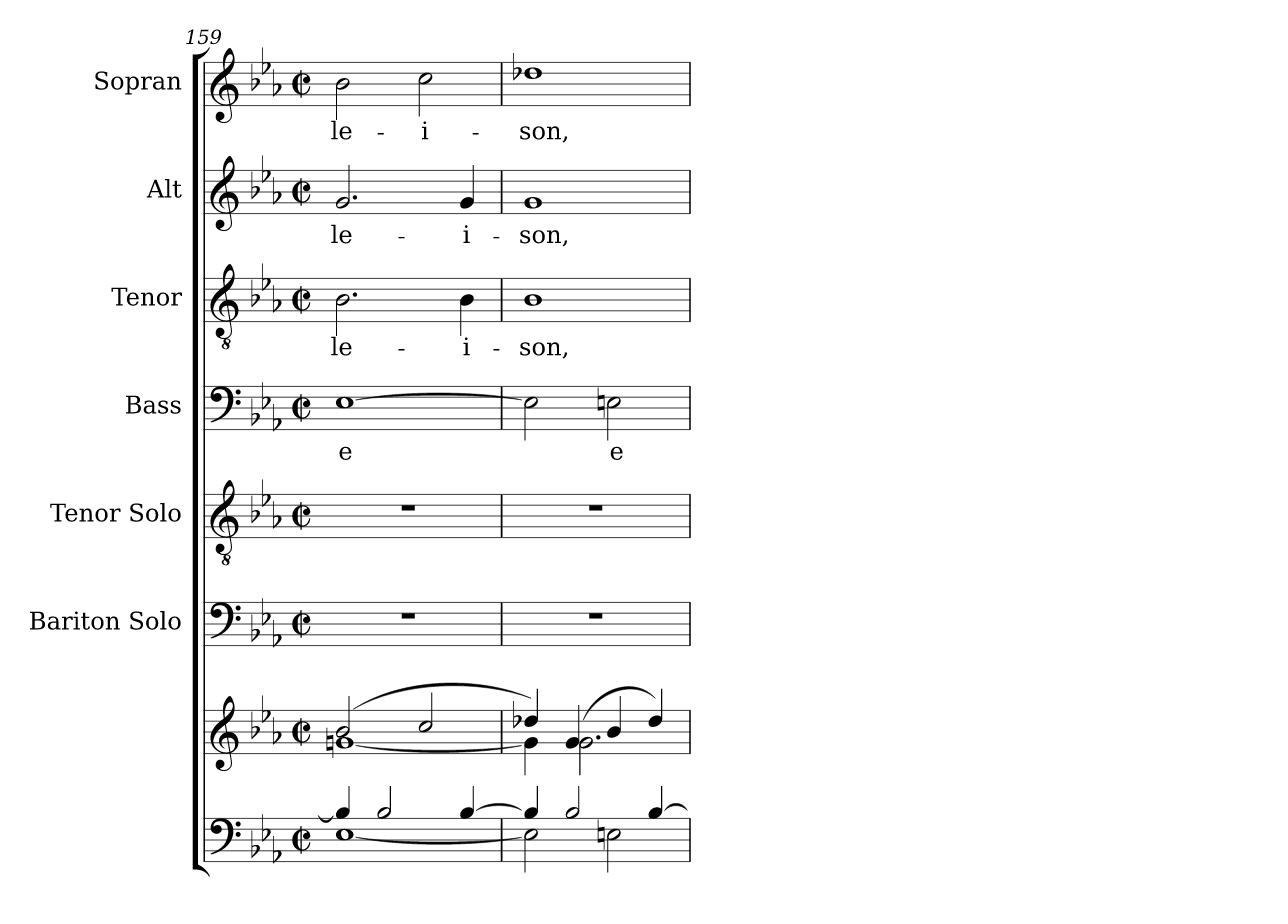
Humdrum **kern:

**kern	**kern	**kern	**kern	**kern	**text	**kern	**text	**kern	**text	**kern	**text
*part7	*part7	*part6	*part5	*part4	*part4	*part3	*part3	*part2	*part2	*part1	*part1
*staff8	*staff7	*staff6	*staff5	*staff4	*staff4	*staff3	*staff3	*staff2	*staff2	*staff1	*staff1
*	*	*I"Bariton Solo	*I"Tenor Solo	*I"Bass	*	*I"Tenor	*	*I"Alt	*	*I"Sopran	*
*	*	*	*	*I'B.	*	*I'T.	*	*I'A.	*	*I'S.	*
*clefF4	*clefG2	*clefF4	*clefGv2	*clefF4	*	*clefGv2	*	*clefG2	*	*clefG2	*
*k[b-e-a-]	*k[b-e-a-]	*k[b-e-a-]	*k[b-e-a-]	*k[b-e-a-]	*	*k[b-e-a-]	*	*k[b-e-a-]	*	*k[b-e-a-]	*
*E-:	*E-:	*E-:	*E-:	*E-:	*	*E-:	*	*E-:	*	*E-:	*
*M2/2	*M2/2	*M2/2	*M2/2	*M2/2	*	*M2/2	*	*M2/2	*	*M2/2	*
*met(c|)	*met(c|)	*met(c|)	*met(c|)	*met(c|)	*	*met(c|)	*	*met(c|)	*	*met(c|)	*
=159	=159	=159	=159	=159	=159	=159	=159	=159	=159	=159	=159
*^	*^	*	*	*	*	*	*	*	*	*	*
!	!	!	!	!	!	!	!LO:LY:b	!	!LO:LY:b	!	!LO:LY:b	!	!LO:LY:b
4B-/]	[<1E-	(2b-/	[<1gn	1r	1r	[1E-	-e	2.B-\	-le-	2.g/	-le-	2b-\	-le-
2B-/	.	.	.	.	.	.	.	.	.	.	.	.	.
!	!	!	!	!	!	!	!	!	!	!	!	!	!LO:LY:b
.	.	2cc/	.	.	.	.	.	.	.	.	.	2cc\	-i-
!	!	!	!	!	!	!	!	!	!LO:LY:b	!	!LO:LY:b	!	!
[>4B-/	.	.	.	.	.	.	.	4B-\	-i-	4g/	-i-	.	.
!!LO:LB:g=z
=160	=160	=160	=160	=160	=160	=160	=160	=160	=160	=160	=160	=160	=160
!	!	!	!	!	!	!	!	!	!LO:LY:b	!	!LO:LY:b	!	!LO:LY:b
4B-/]	2E-\]	4dd-X/)	4g\]	1r	1r	2E-\]	.	1B-	-son,	1g	-son,	1dd-X	-son,
2B-/	.	(4g/	2.g\	.	.	.	.	.	.	.	.	.	.
!	!	!	!	!	!	!	!LO:LY:b	!	!	!	!	!	!
.	2En\	4b-/	.	.	.	2En\	e-	.	.	.	.	.	.
[>4B-/	.	4dd-/)	.	.	.	.	.	.	.	.	.	.	.
*v	*v	*	*	*	*	*	*	*	*	*	*	*	*
*	*v	*v	*	*	*	*	*	*	*	*	*	*
=	=	=	=	=	=	=	=	=	=	=	=
*-	*-	*-	*-	*-	*-	*-	*-	*-	*-	*-	*-
